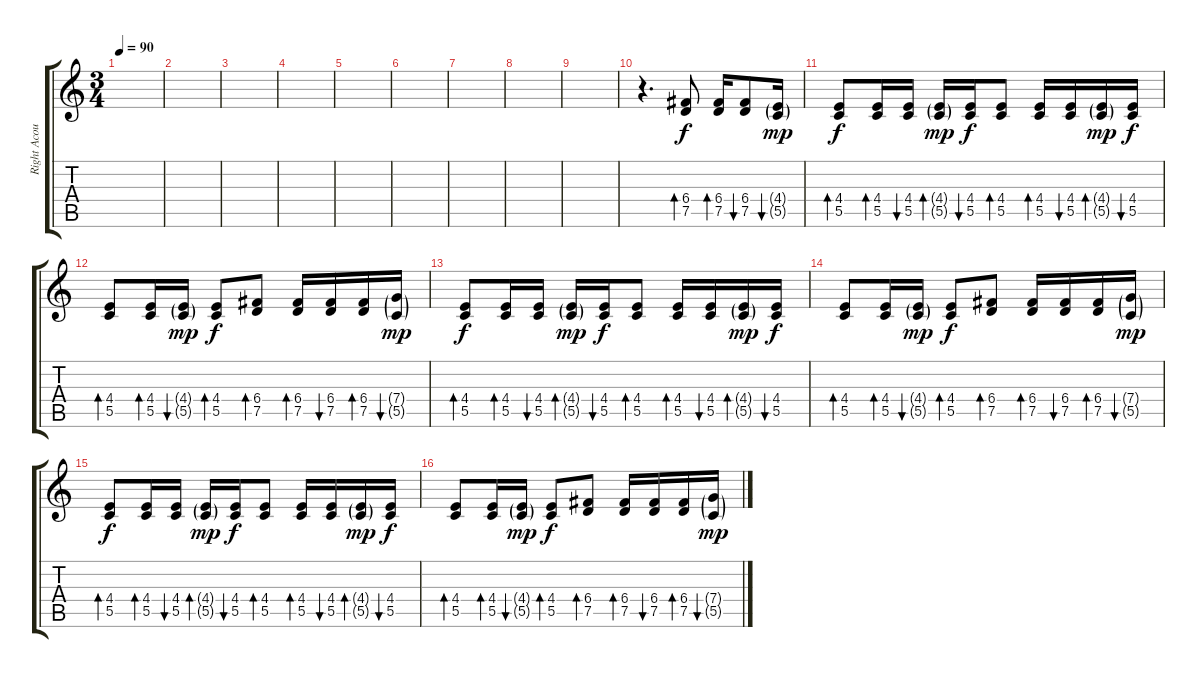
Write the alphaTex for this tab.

\track ("Right Acoustic Stick" "Right Acou") {instrument acousticguitarsteel}
\staff {score tabs}
\tuning (D4 A3 F3 C3 G2 C2) {hide}
\ts (3 4)
\tempo 90
\clef g2
\ks c
|
|
|
|
|
|
|
|
|
r.4{d} (6.4 7.5).8{bd 60} (6.4 7.5).16{bd 60} (6.4 7.5).8{bu 60} (4.4{g} 5.5{g}).16{bu 60 dy mp} |
(4.4 5.5).8{bd 60 dy f} (4.4 5.5).16{bd 60} (4.4 5.5).16{bu 60} (4.4{g} 5.5{g}).16{bd 60 dy mp} (4.4 5.5).16{bu 60 dy f} (4.4 5.5).8{bd 60} (4.4 5.5).16{bd 60} (4.4 5.5).16{bu 60} (4.4{g} 5.5{g}).16{bd 60 dy mp} (4.4 5.5).16{bu 60 dy f} |
(4.4 5.5).8{bd 60} (4.4 5.5).16{bd 60} (4.4{g} 5.5{g}).16{bu 60 dy mp} (4.4 5.5).8{bd 60 dy f} (6.4 7.5).8{bd 60} (6.4 7.5).16{bd 60} (6.4 7.5).16{bu 60} (6.4 7.5).16{bd 60} (7.4{g} 5.5{g}).16{bu 60 dy mp} |
(4.4 5.5).8{bd 60 dy f} (4.4 5.5).16{bd 60} (4.4 5.5).16{bu 60} (4.4{g} 5.5{g}).16{bd 60 dy mp} (4.4 5.5).16{bu 60 dy f} (4.4 5.5).8{bd 60} (4.4 5.5).16{bd 60} (4.4 5.5).16{bu 60} (4.4{g} 5.5{g}).16{bd 60 dy mp} (4.4 5.5).16{bu 60 dy f} |
(4.4 5.5).8{bd 60} (4.4 5.5).16{bd 60} (4.4{g} 5.5{g}).16{bu 60 dy mp} (4.4 5.5).8{bd 60 dy f} (6.4 7.5).8{bd 60} (6.4 7.5).16{bd 60} (6.4 7.5).16{bu 60} (6.4 7.5).16{bd 60} (7.4{g} 5.5{g}).16{bu 60 dy mp} |
(4.4 5.5).8{bd 60 dy f} (4.4 5.5).16{bd 60} (4.4 5.5).16{bu 60} (4.4{g} 5.5{g}).16{bd 60 dy mp} (4.4 5.5).16{bu 60 dy f} (4.4 5.5).8{bd 60} (4.4 5.5).16{bd 60} (4.4 5.5).16{bu 60} (4.4{g} 5.5{g}).16{bd 60 dy mp} (4.4 5.5).16{bu 60 dy f} |
(4.4 5.5).8{bd 60} (4.4 5.5).16{bd 60} (4.4{g} 5.5{g}).16{bu 60 dy mp} (4.4 5.5).8{bd 60 dy f} (6.4 7.5).8{bd 60} (6.4 7.5).16{bd 60} (6.4 7.5).16{bu 60} (6.4 7.5).16{bd 60} (7.4{g} 5.5{g}).16{bu 60 dy mp}
